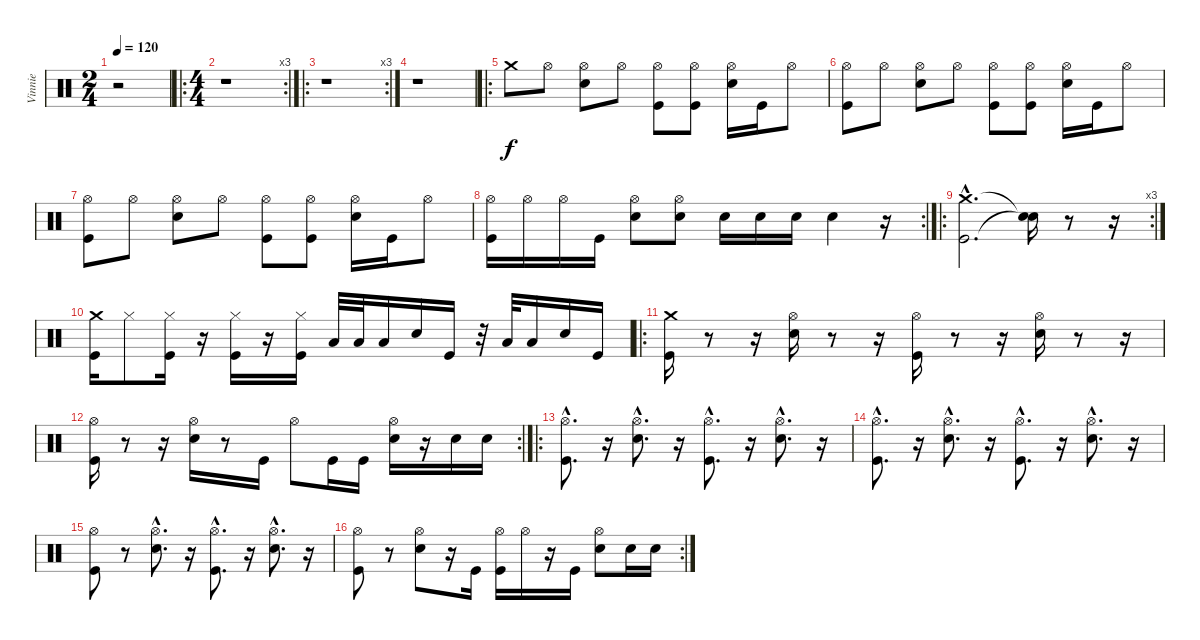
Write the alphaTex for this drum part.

\track ("Vinnie" "Vinnie") {instrument percussion}
\staff {score}
\articulation defaults
\ts (2 4)
\tempo 120
\clef neutral
\ks c
r.2{dy f} |
\ro
\rc 3
\ts (4 4)
r.1 |
\ro
\rc 3
r.1 |
r.1 |
\ro "Crash medium (hit)".8 "Hi-Hat (open)".8
("Hi-Hat (open)" "Electric Snare (hit)").8 "Hi-Hat (open)".8 ("Hi-Hat (open)" "Kick (hit)").8 ("Hi-Hat (open)" "Kick (hit)").8 ("Hi-Hat (open)" "Electric Snare (hit)").16 "Kick (hit)".16 "Hi-Hat (open)".8 |
("Hi-Hat (open)" "Kick (hit)").8 "Hi-Hat (open)".8 ("Hi-Hat (open)" "Electric Snare (hit)").8 "Hi-Hat (open)".8 ("Hi-Hat (open)" "Kick (hit)").8 ("Hi-Hat (open)" "Kick (hit)").8 ("Hi-Hat (open)" "Electric Snare (hit)").16 "Kick (hit)".16 "Hi-Hat (open)".8 |
("Hi-Hat (open)" "Kick (hit)").8 "Hi-Hat (open)".8 ("Hi-Hat (open)" "Electric Snare (hit)").8 "Hi-Hat (open)".8 ("Hi-Hat (open)" "Kick (hit)").8 ("Hi-Hat (open)" "Kick (hit)").8 ("Hi-Hat (open)" "Electric Snare (hit)").16 "Kick (hit)".16 "Hi-Hat (open)".8 |
\rc 2
("Hi-Hat (open)" "Kick (hit)").16 "Hi-Hat (open)".16 "Hi-Hat (open)".16 "Kick (hit)".16 ("Hi-Hat (open)" "Electric Snare (hit)").8 ("Hi-Hat (open)" "Electric Snare (hit)").8 "Electric Snare (hit)".16 "Electric Snare (hit)".16 "Electric Snare (hit)".16 "Electric Snare (hit)".4 r.16 |
\ro
\rc 3
("Kick (hit)"{hac} "Crash medium (hit)"{hac}).2{d} ("Snare (hit)"{t} "Snare (hit)"{t}).16 r.8 r.16 |
("Kick (hit)" "Crash medium (hit)").16 "Hi-Hat (closed)".8 ("Kick (hit)" "Hi-Hat (closed)").16 r.16 ("Kick (hit)" "Hi-Hat (closed)").16 r.16 ("Kick (hit)" "Hi-Hat (closed)").16 "Low Tom (hit)".32 "Low Tom (hit)".32 "Low Tom (hit)".16 "Electric Snare (hit)".16 "Kick (hit)".16 r.32 "Low Tom (hit)".32 "Low Tom (hit)".16 "Electric Snare (hit)".16 "Kick (hit)".16 |
\ro
("Kick (hit)" "Crash medium (hit)").16 r.8 r.16 ("Hi-Hat (open)" "Electric Snare (hit)").16 r.8 r.16 ("Hi-Hat (open)" "Kick (hit)").16 r.8 r.16 ("Hi-Hat (open)" "Electric Snare (hit)").16 r.8 r.16 |
\rc 2
("Hi-Hat (open)" "Kick (hit)").16 r.8 r.16 ("Hi-Hat (open)" "Electric Snare (hit)").16 r.8 "Kick (hit)".16 "Hi-Hat (open)".8 "Kick (hit)".16 "Kick (hit)".16 ("Hi-Hat (open)" "Electric Snare (hit)").16 r.16 "Electric Snare (hit)".16 "Electric Snare (hit)".16 |
\ro
("Hi-Hat (open)"{hac} "Kick (hit)"{hac}).8{d} r.16 ("Hi-Hat (open)"{hac} "Electric Snare (hit)"{hac}).8{d} r.16 ("Hi-Hat (open)"{hac} "Kick (hit)"{hac}).8{d} r.16 ("Hi-Hat (open)"{hac} "Electric Snare (hit)"{hac}).8{d} r.16 |
("Hi-Hat (open)"{hac} "Kick (hit)"{hac}).8{d} r.16 ("Hi-Hat (open)"{hac} "Electric Snare (hit)"{hac}).8{d} r.16 ("Hi-Hat (open)"{hac} "Kick (hit)"{hac}).8{d} r.16 ("Hi-Hat (open)"{hac} "Electric Snare (hit)"{hac}).8{d} r.16 |
("Hi-Hat (open)" "Kick (hit)").8 r.8 ("Hi-Hat (open)"{hac} "Electric Snare (hit)"{hac}).8{d} r.16 ("Hi-Hat (open)"{hac} "Kick (hit)"{hac}).8{d} r.16 ("Hi-Hat (open)"{hac} "Electric Snare (hit)"{hac}).8{d} r.16 |
\rc 2
("Hi-Hat (open)" "Kick (hit)").8 r.8 ("Hi-Hat (open)" "Electric Snare (hit)").8 r.16 "Kick (hit)".16 ("Hi-Hat (open)" "Kick (hit)").16 "Hi-Hat (open)".16 r.16 "Kick (hit)".16 ("Hi-Hat (open)" "Electric Snare (hit)").8 "Electric Snare (hit)".16 "Electric Snare (hit)".16
